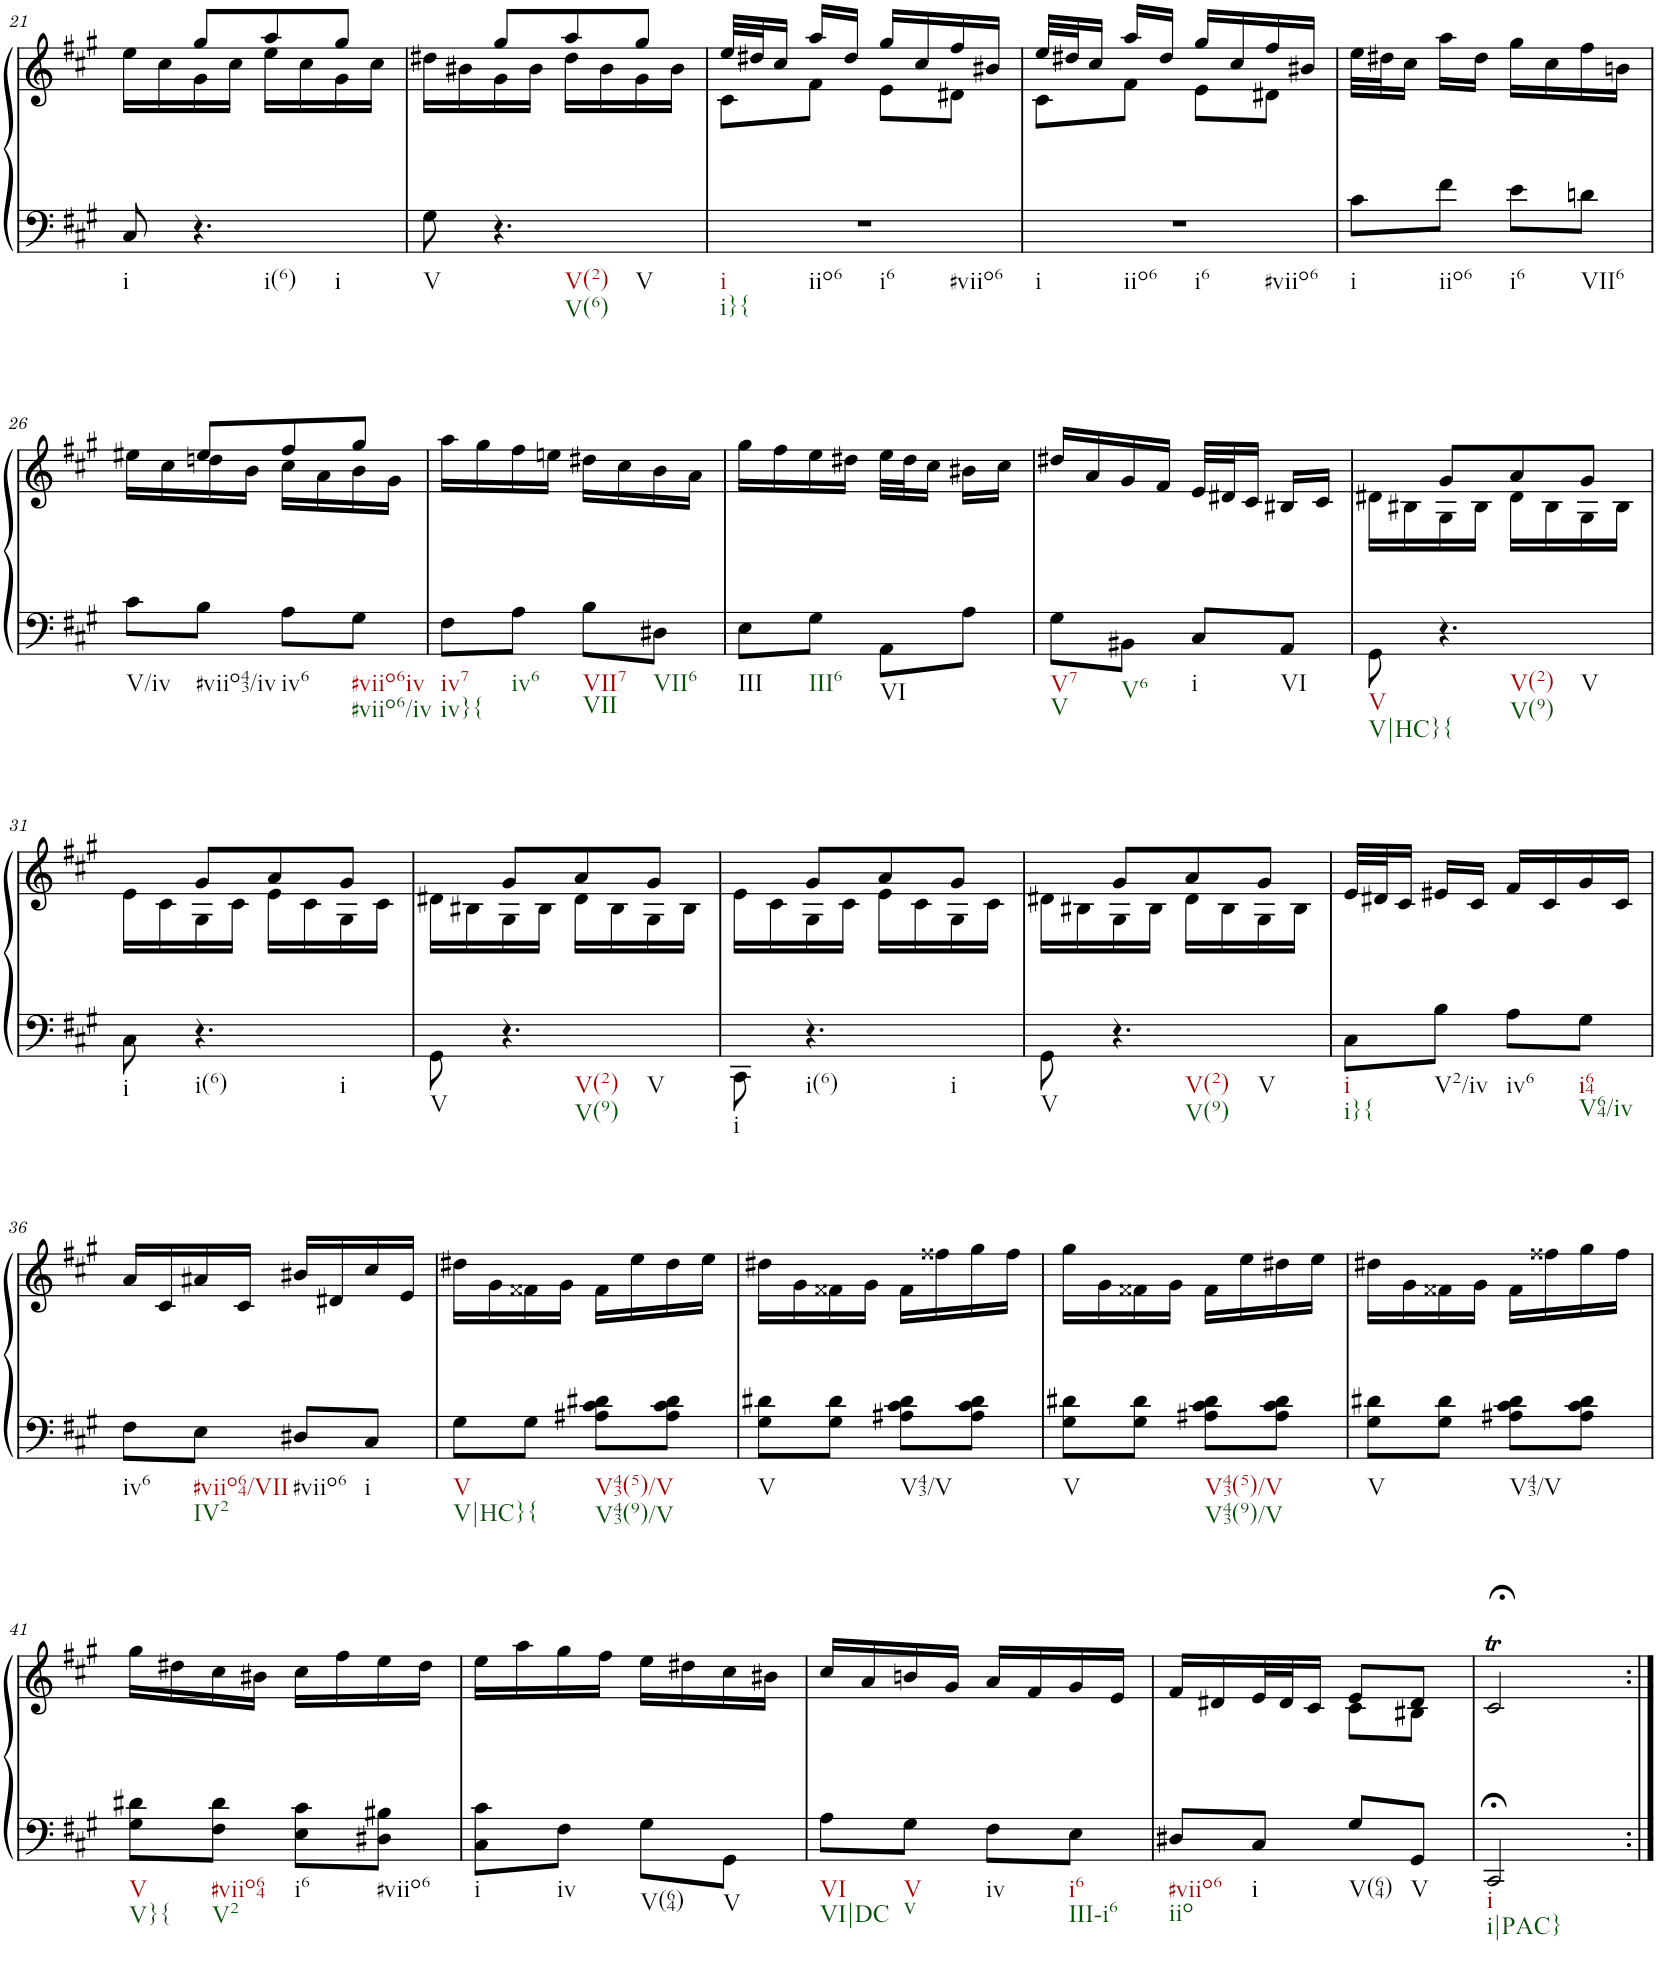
**kern	**kern
*part1	*part1
*staff2	*staff1
*I"Piano	*
*I'Pno.	*
!!LO:PB:g=z
*clefF4	*clefG2
*k[f#c#g#]	*k[f#c#g#]
*M2/4	*M2/4
=21	=21
*	*^
!LO:TX:b:t=i	!	!
8C#/	8ryy	16ee\LL
.	.	16cc#\
!LO:TX:b:t=i(6)	!	!
!LO:TX:b:t=i	!	!
4.r	8gg#/L	16g#\
.	.	16cc#\JJ
.	8aa/	16ee\LL
.	.	16cc#\
.	8gg#/J	16g#\
.	.	16cc#\JJ
=22	=22	=22
!LO:TX:b:t=V	!	!
8G#\	8ryy	16dd#X\LL
.	.	16b#X\
!LO:TX:b:t=V(2)	!	!
!LO:TX:b:t=V(6)	!	!
!LO:TX:b:t=V	!	!
4.r	8gg#/L	16g#\
.	.	16b#\JJ
.	8aa/	16dd#\LL
.	.	16b#\
.	8gg#/J	16g#\
.	.	16b#\JJ
=23	=23	=23
!LO:TX:b:t=i	!	!
!LO:TX:b:t=i}{	!	!
!LO:TX:b:t=iio6	!	!
!LO:TX:b:t=i6	!	!
!LO:TX:b:t=#viio6	!	!
2r	32ee/LLL	8c#\L
.	32dd#X/J	.
.	16cc#/JJ	.
.	16aa/LL	8f#\J
.	16dd#/JJ	.
.	16gg#/LL	8e\L
.	16cc#/	.
.	16ff#/	8d#X\J
.	16b#X/JJ	.
=24	=24	=24
!LO:TX:b:t=i	!	!
!LO:TX:b:t=iio6	!	!
!LO:TX:b:t=i6	!	!
!LO:TX:b:t=#viio6	!	!
2r	32ee/LLL	8c#\L
.	32dd#X/J	.
.	16cc#/JJ	.
.	16aa/LL	8f#\J
.	16dd#/JJ	.
.	16gg#/LL	8e\L
.	16cc#/	.
.	16ff#/	8d#X\J
.	16b#X/JJ	.
*	*v	*v
=25	=25
!LO:TX:b:t=i	!
8c#\L	32ee\LLL
.	32dd#X\J
.	16cc#\JJ
!LO:TX:b:t=iio6	!
8f#\J	16aa\LL
.	16dd#\JJ
!LO:TX:b:t=i6	!
8e\L	16gg#\LL
.	16cc#\
!LO:TX:b:t=VII6	!
8dn\J	16ff#\
.	16bn\JJ
!!LO:LB:g=z
=26	=26
*	*^
!LO:TX:b:t=V/iv	!	!
8c#\L	8ryy	16ee#X\LL
.	.	16cc#\
!LO:TX:b:t=#viio43/iv	!	!
8B\J	8ee#/L	16ddn\
.	.	16b\JJ
!LO:TX:b:t=iv6	!	!
8A\L	8ff#/	16cc#\LL
.	.	16a\
!LO:TX:b:t=#viio6iv	!	!
!LO:TX:b:t=#viio6/iv	!	!
8G#\J	8gg#/J	16b\
.	.	16g#\JJ
=27	=27	=27
!LO:TX:b:t=iv7	!	!
!LO:TX:b:t=iv}{	!	!
*	*v	*v
8F#\L	16aa\LL
.	16gg#\
!LO:TX:b:t=iv6	!
8A\J	16ff#\
.	16een\JJ
!LO:TX:b:t=VII7	!
!LO:TX:b:t=VII	!
8B\L	16dd#X\LL
.	16cc#\
!LO:TX:b:t=VII6	!
8D#X\J	16b\
.	16a\JJ
=28	=28
!LO:TX:b:t=III	!
8E\L	16gg#\LL
.	16ff#\
!LO:TX:b:t=III6	!
8G#\J	16ee\
.	16dd#X\JJ
!LO:TX:b:t=VI	!
8AA\L	32ee\LLL
.	32dd#\J
.	16cc#\JJ
8A\J	16b#X\LL
.	16cc#\JJ
=29	=29
!LO:TX:b:t=V7	!
!LO:TX:b:t=V	!
8G#\L	16dd#X/LL
.	16a/
!LO:TX:b:t=V6	!
8BB#X\J	16g#/
.	16f#/JJ
!LO:TX:b:t=i	!
8C#/L	32e/LLL
.	32d#X/J
.	16c#/JJ
!LO:TX:b:t=VI	!
8AA/J	16B#X/LL
.	16c#/JJ
=30	=30
*	*^
!LO:TX:b:t=V	!	!
!LO:TX:b:t=V|HC}{	!	!
8GG#\	8ryy	16d#X\LL
.	.	16B#X\
!LO:TX:b:t=V(2)	!	!
!LO:TX:b:t=V(9)	!	!
!LO:TX:b:t=V	!	!
4.r	8g#/L	16G#\
.	.	16B#\JJ
.	8a/	16d#\LL
.	.	16B#\
.	8g#/J	16G#\
.	.	16B#\JJ
!!LO:LB:g=z	!!
=31	=31	=31
!LO:TX:b:t=i	!	!
8C#\	8ryy	16e\LL
.	.	16c#\
!LO:TX:b:t=i(6)	!	!
!LO:TX:b:t=i	!	!
4.r	8g#/L	16G#\
.	.	16c#\JJ
.	8a/	16e\LL
.	.	16c#\
.	8g#/J	16G#\
.	.	16c#\JJ
=32	=32	=32
!LO:TX:b:t=V	!	!
8GG#\	8ryy	16d#X\LL
.	.	16B#X\
!LO:TX:b:t=V(2)	!	!
!LO:TX:b:t=V(9)	!	!
!LO:TX:b:t=V	!	!
4.r	8g#/L	16G#\
.	.	16B#\JJ
.	8a/	16d#\LL
.	.	16B#\
.	8g#/J	16G#\
.	.	16B#\JJ
=33	=33	=33
!LO:TX:b:t=i	!	!
8CC#\	8ryy	16e\LL
.	.	16c#\
!LO:TX:b:t=i(6)	!	!
!LO:TX:b:t=i	!	!
4.r	8g#/L	16G#\
.	.	16c#\JJ
.	8a/	16e\LL
.	.	16c#\
.	8g#/J	16G#\
.	.	16c#\JJ
=34	=34	=34
!LO:TX:b:t=V	!	!
8GG#\	8ryy	16d#X\LL
.	.	16B#X\
!LO:TX:b:t=V(2)	!	!
!LO:TX:b:t=V(9)	!	!
!LO:TX:b:t=V	!	!
4.r	8g#/L	16G#\
.	.	16B#\JJ
.	8a/	16d#\LL
.	.	16B#\
.	8g#/J	16G#\
.	.	16B#\JJ
=35	=35	=35
!LO:TX:b:t=i	!	!
!LO:TX:b:t=i}{	!	!
*	*v	*v
8C#\L	32e/LLL
.	32d#X/J
.	16c#/JJ
!LO:TX:b:t=V2/iv	!
8B\J	16e#X/LL
.	16c#/JJ
!LO:TX:b:t=iv6	!
8A\L	16f#/LL
.	16c#/
!LO:TX:b:t=i64	!
!LO:TX:b:t=V64/iv	!
8G#\J	16g#/
.	16c#/JJ
!!LO:LB:g=z
=36	=36
!LO:TX:b:t=iv6	!
8F#\L	16a/LL
.	16c#/
!LO:TX:b:t=#viio64/VII	!
!LO:TX:b:t=IV2	!
8E\J	16a#X/
.	16c#/JJ
!LO:TX:b:t=#viio6	!
8D#X/L	16b#X/LL
.	16d#X/
!LO:TX:b:t=i	!
8C#/J	16cc#/
.	16e/JJ
=37	=37
!LO:TX:b:t=V	!
!LO:TX:b:t=V|HC}{	!
8G#\L	16dd#X\LL
.	16g#\
8G#\J	16f##X\
.	16g#\JJ
!LO:TX:b:t=V43(5)/V	!
!LO:TX:b:t=V43(9)/V	!
8A#X\ 8c#\ 8d#X\L	16f##\LL
.	16ee\
8A#\ 8c#\ 8d#\J	16dd#\
.	16ee\JJ
=38	=38
!LO:TX:b:t=V	!
8G#\ 8d#X\L	16dd#X\LL
.	16g#\
8G#\ 8d#\J	16f##X\
.	16g#\JJ
!LO:TX:b:t=V43/V	!
8A#X\ 8c#\ 8d#\L	16f##\LL
.	16ff##X\
8A#\ 8c#\ 8d#\J	16gg#\
.	16ff##\JJ
=39	=39
!LO:TX:b:t=V	!
8G#\ 8d#X\L	16gg#\LL
.	16g#\
8G#\ 8d#\J	16f##X\
.	16g#\JJ
!LO:TX:b:t=V43(5)/V	!
!LO:TX:b:t=V43(9)/V	!
8A#X\ 8c#\ 8d#\L	16f##\LL
.	16ee\
8A#\ 8c#\ 8d#\J	16dd#X\
.	16ee\JJ
=40	=40
!LO:TX:b:t=V	!
8G#\ 8d#X\L	16dd#X\LL
.	16g#\
8G#\ 8d#\J	16f##X\
.	16g#\JJ
!LO:TX:b:t=V43/V	!
8A#X\ 8c#\ 8d#\L	16f##\LL
.	16ff##X\
8A#\ 8c#\ 8d#\J	16gg#\
.	16ff##\JJ
!!LO:LB:g=z
=41	=41
!LO:TX:b:t=V	!
!LO:TX:b:t=V}{	!
8G#\ 8d#X\L	16gg#\LL
.	16dd#X\
!LO:TX:b:t=#viio64	!
!LO:TX:b:t=V2	!
8F#\ 8d#\J	16cc#\
.	16b#X\JJ
!LO:TX:b:t=i6	!
8E\ 8c#\L	16cc#\LL
.	16ff#\
!LO:TX:b:t=#viio6	!
8D#X\ 8B#X\J	16ee\
.	16dd#\JJ
=42	=42
!LO:TX:b:t=i	!
8C#\ 8c#\L	16ee\LL
.	16aa\
!LO:TX:b:t=iv	!
8F#\J	16gg#\
.	16ff#\JJ
!LO:TX:b:t=V(64)	!
8G#\L	16ee\LL
.	16dd#X\
!LO:TX:b:t=V	!
8GG#\J	16cc#\
.	16b#X\JJ
=43	=43
!LO:TX:b:t=VI	!
!LO:TX:b:t=VI|DC	!
8A\L	16cc#/LL
.	16a/
!LO:TX:b:t=V	!
!LO:TX:b:t=v	!
8G#\J	16bn/
.	16g#/JJ
!LO:TX:b:t=iv	!
8F#\L	16a/LL
.	16f#/
!LO:TX:b:t=i6	!
!LO:TX:b:t=III-i6	!
8E\J	16g#/
.	16e/JJ
=44	=44
*	*^
!LO:TX:b:t=#viio6	!	!
!LO:TX:b:t=iio	!	!
8D#X/L	16f#/LL	4ryy
.	16d#X/	.
!LO:TX:b:t=i	!	!
8C#/J	32e/L	.
.	32d#/J	.
.	16c#/JJ	.
!LO:TX:b:t=V(64)	!	!
8G#/L	8e/L	8c#\L
!LO:TX:b:t=V	!	!
8GG#/J	8d#/J	8B#X\J
=45	=45	=45
!LO:TX:b:t=i	!	!
!LO:TX:b:t=i|PAC}	!	!
*	*v	*v
2CC#;</	2c#;<t/
=:|!	=:|!
*-	*-
